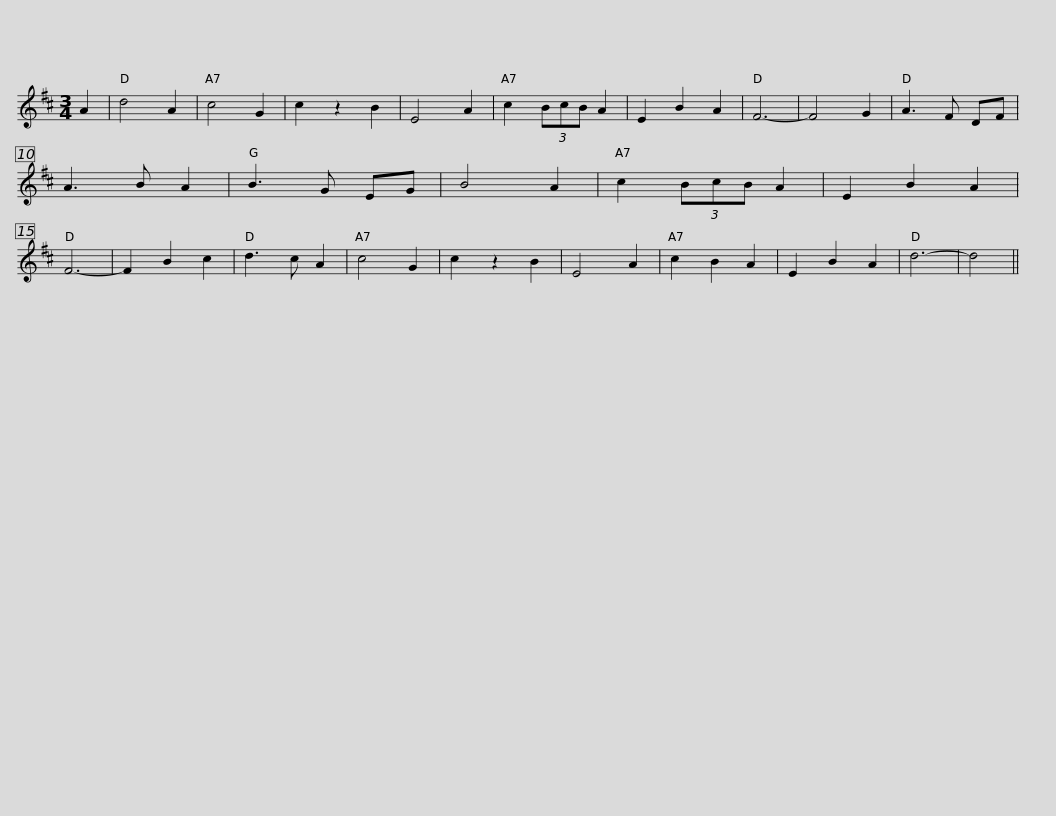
X:1
L:1/8
M:3/4
I:linebreak $
K:D
V:1 treble
V:1
 A2 | d4 A2 | c4 G2 | c2 z2 B2 | E4 A2 | %5
 c2 (3BcB A2 | E2 B2 A2 | F6- | F4 G2 | A3 F DF | %10
 A3 B A2 | B3 G EG | B4 A2 |$ c2 (3BcB A2 | E2 B2 A2 | %15
 F6- | F2 B2 c2 | d3 c A2 | c4 G2 | c2 z2 B2 | %20
 E4 A2 | c2 B2 A2 | E2 B2 A2 | d6- | d4 || %25
